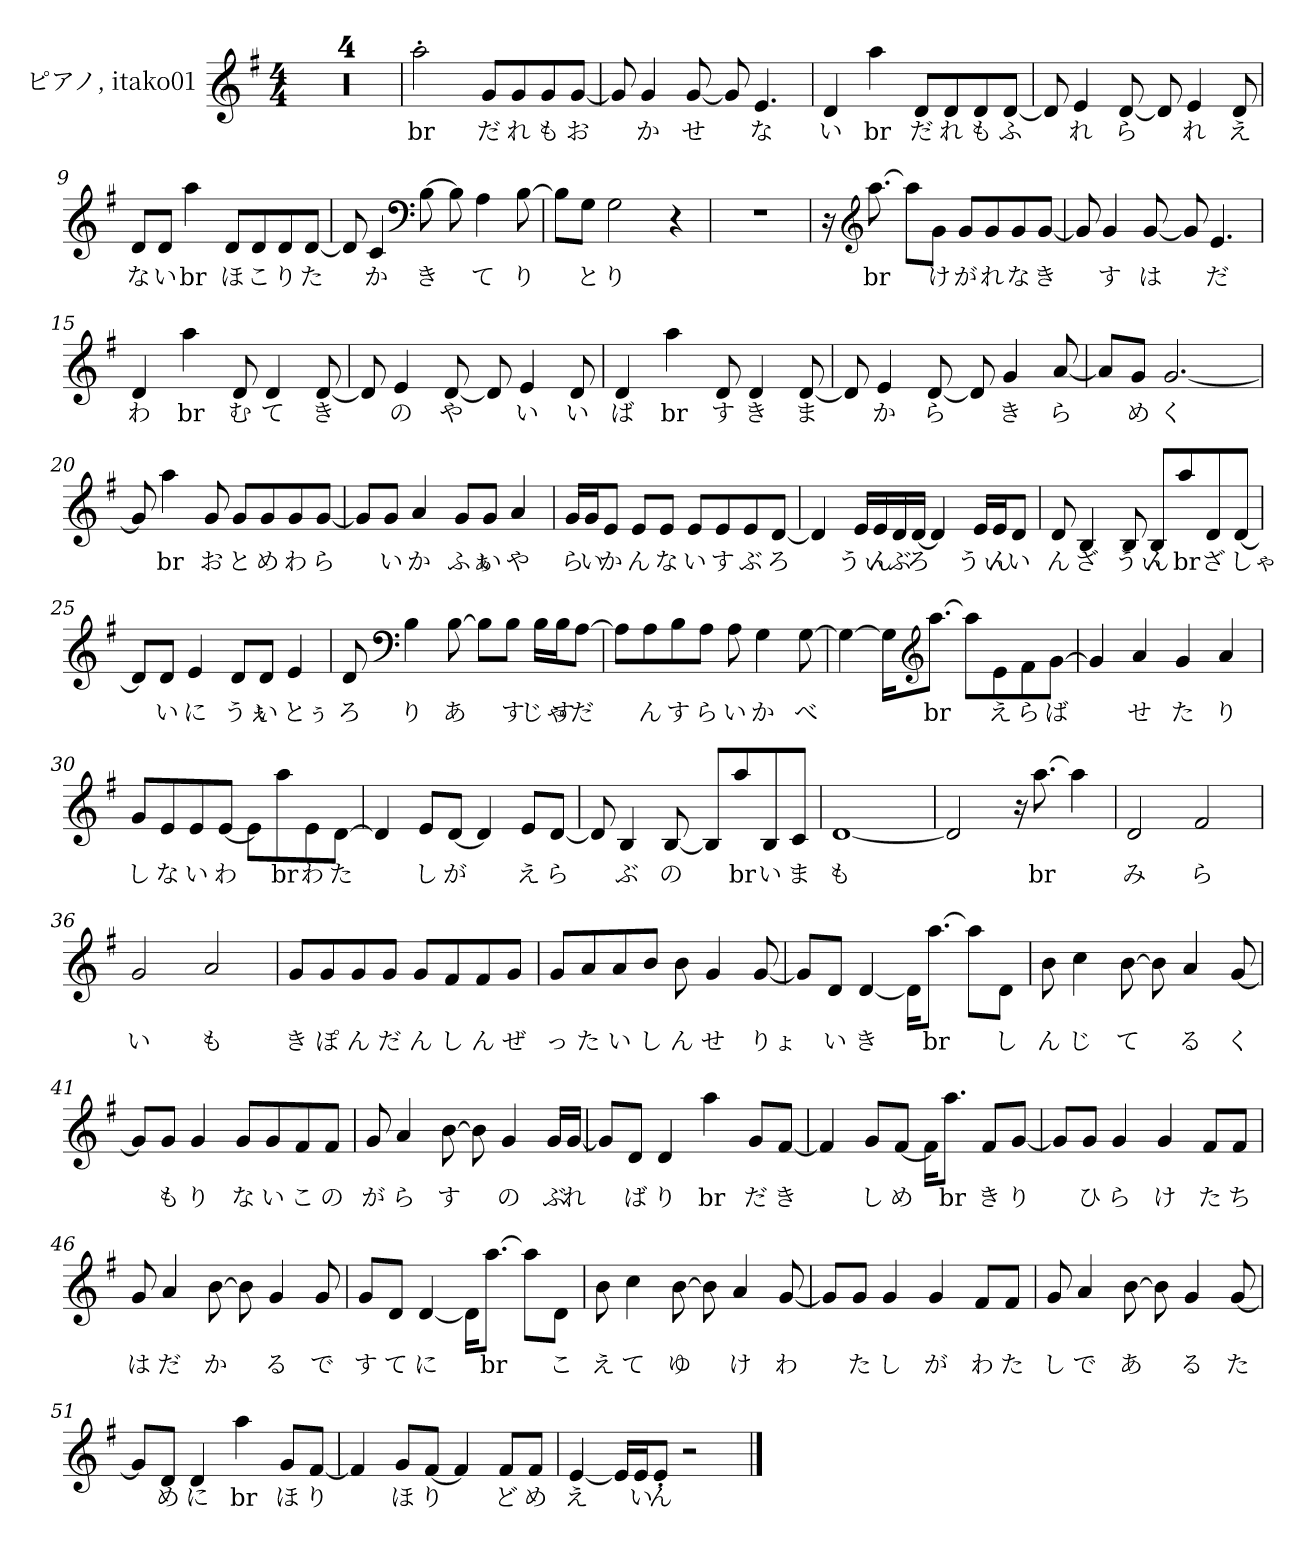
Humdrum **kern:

**kern	**text
*part1	*part1
*staff1	*staff1
*I"ピアノ, itako01	*
*clefG2	*
*k[f#]	*
*M4/4	*
*MM200	*
=1	=1
1r	.
=2	=2
1r	.
=3	=3
1r	.
=4	=4
1r	.
=5	=5
!	!LO:LY:b
2aa'\	br
!	!LO:LY:b
8g/L	だ
!	!LO:LY:b
8g/	れ
!	!LO:LY:b
8g/	も
!	!LO:LY:b
[8g/J	お
=6	=6
8g/]	.
!	!LO:LY:b
4g/	か
!	!LO:LY:b
[8g/	せ
8g/]	.
!	!LO:LY:b
4.e/	な
=7	=7
!	!LO:LY:b
4d/	い
!	!LO:LY:b
4aa\	br
!	!LO:LY:b
8d/L	だ
!	!LO:LY:b
8d/	れ
!	!LO:LY:b
8d/	も
!	!LO:LY:b
[8d/J	ふ
=8	=8
8d/]	.
!	!LO:LY:b
4e/	れ
!	!LO:LY:b
[8d/	ら
8d/]	.
!	!LO:LY:b
4e/	れ
!	!LO:LY:b
8d/	え
!!LO:LB:g=z
=9	=9
!	!LO:LY:b
8d/L	な
!	!LO:LY:b
8d/J	い
!	!LO:LY:b
4aa\	br
!	!LO:LY:b
8d/L	ほ
!	!LO:LY:b
8d/	こ
!	!LO:LY:b
8d/	り
!	!LO:LY:b
[8d/J	た
=10	=10
8d/]	.
!	!LO:LY:b
4c/	か
*clefF4	*
!	!LO:LY:b
[8B\	き
8B\]	.
!	!LO:LY:b
4A\	て
!	!LO:LY:b
[8B\	り
=11	=11
8B\L]	.
!	!LO:LY:b
8G\J	と
!	!LO:LY:b
2G\	り
4r	.
=12	=12
1r	.
=13	=13
16r	.
*clefG2	*
!	!LO:LY:b
[8.aa\	br
8aa\L]	.
!	!LO:LY:b
8g\J	け
!	!LO:LY:b
8g/L	が
!	!LO:LY:b
8g/	れ
!	!LO:LY:b
8g/	な
!	!LO:LY:b
[8g/J	き
=14	=14
8g/]	.
!	!LO:LY:b
4g/	す
!	!LO:LY:b
[8g/	は
8g/]	.
!	!LO:LY:b
4.e/	だ
!!LO:LB:g=z
=15	=15
!	!LO:LY:b
4d/	わ
!	!LO:LY:b
4aa\	br
!	!LO:LY:b
8d/	む
!	!LO:LY:b
4d/	て
!	!LO:LY:b
[8d/	き
=16	=16
8d/]	.
!	!LO:LY:b
4e/	の
!	!LO:LY:b
[8d/	や
8d/]	.
!	!LO:LY:b
4e/	い
!	!LO:LY:b
8d/	い
=17	=17
!	!LO:LY:b
4d/	ば
!	!LO:LY:b
4aa\	br
!	!LO:LY:b
8d/	す
!	!LO:LY:b
4d/	き
!	!LO:LY:b
[8d/	ま
=18	=18
8d/]	.
!	!LO:LY:b
4e/	か
!	!LO:LY:b
[8d/	ら
8d/]	.
!	!LO:LY:b
4g/	き
!	!LO:LY:b
[8a/	ら
=19	=19
8a/L]	.
!	!LO:LY:b
8g/J	め
!	!LO:LY:b
[2.g/	く
!!LO:LB:g=z
=20	=20
8g/]	.
!	!LO:LY:b
4aa\	br
!	!LO:LY:b
8g/	お
!	!LO:LY:b
8g/L	と
!	!LO:LY:b
8g/	め
!	!LO:LY:b
8g/	わ
!	!LO:LY:b
[8g/J	ら
=21	=21
8g/L]	.
!	!LO:LY:b
8g/J	い
!	!LO:LY:b
4a/	か
!	!LO:LY:b
8g/L	ふぁ
!	!LO:LY:b
8g/J	い
!	!LO:LY:b
4a/	や
=22	=22
!	!LO:LY:b
16g/LL	ら
!	!LO:LY:b
16g/J	い
!	!LO:LY:b
8e/J	か
!	!LO:LY:b
8e/L	ん
!	!LO:LY:b
8e/J	な
!	!LO:LY:b
8e/L	い
!	!LO:LY:b
8e/	す
!	!LO:LY:b
8e/	ぶ
!	!LO:LY:b
[8d/J	ろ
=23	=23
4d/]	.
!	!LO:LY:b
16e/LL	うぃ
!	!LO:LY:b
16e/	ん
!	!LO:LY:b
16d/	ぶ
!	!LO:LY:b
[16d/JJ	ろ
4d/]	.
!	!LO:LY:b
16e/LL	うぃ
!	!LO:LY:b
16e/J	ん
!	!LO:LY:b
8d/J	い
!!LO:LB:g=z
=24	=24
!	!LO:LY:b
8d/	ん
!	!LO:LY:b
4B/	ざ
!	!LO:LY:b
8B/	うぃ
!	!LO:LY:b
8B/L	ん
!	!LO:LY:b
8aa/	br
!	!LO:LY:b
8d/	ざ
!	!LO:LY:b
[8d/J	しゃ
=25	=25
8d/L]	.
!	!LO:LY:b
8d/J	い
!	!LO:LY:b
4e/	に
!	!LO:LY:b
8d/L	うぇ
!	!LO:LY:b
8d/J	い
!	!LO:LY:b
4e/	とぅ
=26	=26
!	!LO:LY:b
8d/	ろ
*clefF4	*
!	!LO:LY:b
4B\	り
!	!LO:LY:b
[8B\	あ
8B\L]	.
!	!LO:LY:b
8B\J	す
!	!LO:LY:b
16B\LL	じゃ
!	!LO:LY:b
16B\J	す
!	!LO:LY:b
[8A\J	だ
=27	=27
8A\L]	.
!	!LO:LY:b
8A\	ん
!	!LO:LY:b
8B\	す
!	!LO:LY:b
8A\J	ら
!	!LO:LY:b
8A\	い
!	!LO:LY:b
4G\	か
!	!LO:LY:b
[8G\	べ
!!LO:LB:g=z
=28	=28
4G\_	.
16G\KL]	.
*clefG2	*
!	!LO:LY:b
[8.aa\J	br
8aa\L]	.
!	!LO:LY:b
8e\	え
!	!LO:LY:b
8f#\	ら
!	!LO:LY:b
[8g\J	ば
=29	=29
4g/]	.
!	!LO:LY:b
4a/	せ
!	!LO:LY:b
4g/	た
!	!LO:LY:b
4a/	り
=30	=30
!	!LO:LY:b
8g/L	し
!	!LO:LY:b
8e/	な
!	!LO:LY:b
8e/	い
!	!LO:LY:b
[8e/J	わ
8e\L]	.
!	!LO:LY:b
8aa\	br
!	!LO:LY:b
8e\	わ
!	!LO:LY:b
[8d\J	た
=31	=31
4d/]	.
!	!LO:LY:b
8e/L	し
!	!LO:LY:b
[8d/J	が
4d/]	.
!	!LO:LY:b
8e/L	え
!	!LO:LY:b
[8d/J	ら
=32	=32
8d/]	.
!	!LO:LY:b
4B/	ぶ
!	!LO:LY:b
[8B/	の
8B/L]	.
!	!LO:LY:b
8aa/	br
!	!LO:LY:b
8B/	い
!	!LO:LY:b
8c/J	ま
=33	=33
!	!LO:LY:b
[1d	も
!!LO:LB:g=z
=34	=34
2d/]	.
16r	.
!	!LO:LY:b
[8.aa\	br
4aa\]	.
=35	=35
!	!LO:LY:b
2d/	み
!	!LO:LY:b
2f#/	ら
=36	=36
!	!LO:LY:b
2g/	い
!	!LO:LY:b
2a/	も
=37	=37
!	!LO:LY:b
8g/L	き
!	!LO:LY:b
8g/	ぽ
!	!LO:LY:b
8g/	ん
!	!LO:LY:b
8g/J	だ
!	!LO:LY:b
8g/L	ん
!	!LO:LY:b
8f#/	し
!	!LO:LY:b
8f#/	ん
!	!LO:LY:b
8g/J	ぜ
=38	=38
!	!LO:LY:b
8g/L	っ
!	!LO:LY:b
8a/	た
!	!LO:LY:b
8a/	い
!	!LO:LY:b
8b/J	し
!	!LO:LY:b
8b\	ん
!	!LO:LY:b
4g/	せ
!	!LO:LY:b
[8g/	りょ
=39	=39
8g/L]	.
!	!LO:LY:b
8d/J	い
!	!LO:LY:b
[4d/	き
16d\KL]	.
!	!LO:LY:b
[8.aa\J	br
8aa\L]	.
!	!LO:LY:b
8d\J	し
=40	=40
!	!LO:LY:b
8b\	ん
!	!LO:LY:b
4cc\	じ
!	!LO:LY:b
[8b\	て
8b\]	.
!	!LO:LY:b
4a/	る
!	!LO:LY:b
[8g/	く
!!LO:LB:g=z
=41	=41
8g/L]	.
!	!LO:LY:b
8g/J	も
!	!LO:LY:b
4g/	り
!	!LO:LY:b
8g/L	な
!	!LO:LY:b
8g/	い
!	!LO:LY:b
8f#/	こ
!	!LO:LY:b
8f#/J	の
=42	=42
!	!LO:LY:b
8g/	が
!	!LO:LY:b
4a/	ら
!	!LO:LY:b
[8b\	す
8b\]	.
!	!LO:LY:b
4g/	の
!	!LO:LY:b
16g/LL	ぶ
!	!LO:LY:b
[16g/JJ	れ
=43	=43
8g/L]	.
!	!LO:LY:b
8d/J	ば
!	!LO:LY:b
4d/	り
!	!LO:LY:b
4aa\	br
!	!LO:LY:b
8g/L	だ
!	!LO:LY:b
[8f#/J	き
=44	=44
4f#/]	.
!	!LO:LY:b
8g/L	し
!	!LO:LY:b
[8f#/J	め
16f#\KL]	.
!	!LO:LY:b
8.aa\J	br
!	!LO:LY:b
8f#/L	き
!	!LO:LY:b
[8g/J	り
=45	=45
8g/L]	.
!	!LO:LY:b
8g/J	ひ
!	!LO:LY:b
4g/	ら
!	!LO:LY:b
4g/	け
!	!LO:LY:b
8f#/L	た
!	!LO:LY:b
8f#/J	ち
!!LO:LB:g=z
=46	=46
!	!LO:LY:b
8g/	は
!	!LO:LY:b
4a/	だ
!	!LO:LY:b
[8b\	か
8b\]	.
!	!LO:LY:b
4g/	る
!	!LO:LY:b
8g/	で
=47	=47
!	!LO:LY:b
8g/L	す
!	!LO:LY:b
8d/J	て
!	!LO:LY:b
[4d/	に
16d\KL]	.
!	!LO:LY:b
[8.aa\J	br
8aa\L]	.
!	!LO:LY:b
8d\J	こ
=48	=48
!	!LO:LY:b
8b\	え
!	!LO:LY:b
4cc\	て
!	!LO:LY:b
[8b\	ゆ
8b\]	.
!	!LO:LY:b
4a/	け
!	!LO:LY:b
[8g/	わ
=49	=49
8g/L]	.
!	!LO:LY:b
8g/J	た
!	!LO:LY:b
4g/	し
!	!LO:LY:b
4g/	が
!	!LO:LY:b
8f#/L	わ
!	!LO:LY:b
8f#/J	た
=50	=50
!	!LO:LY:b
8g/	し
!	!LO:LY:b
4a/	で
!	!LO:LY:b
[8b\	あ
8b\]	.
!	!LO:LY:b
4g/	る
!	!LO:LY:b
[8g/	た
!!LO:LB:g=z
=51	=51
8g/L]	.
!	!LO:LY:b
8d/J	め
!	!LO:LY:b
4d/	に
!	!LO:LY:b
4aa\	br
!	!LO:LY:b
8g/L	ほ
!	!LO:LY:b
[8f#/J	り
=52	=52
4f#/]	.
!	!LO:LY:b
8g/L	ほ
!	!LO:LY:b
[8f#/J	り
4f#/]	.
!	!LO:LY:b
8f#/L	ど
!	!LO:LY:b
8f#/J	め
=53	=53
!	!LO:LY:b
[4e/	え
16e/LL]	.
!	!LO:LY:b
16e/J	い
!	!LO:LY:b
8e'/J	ん
2r	.
==	==
*-	*-
